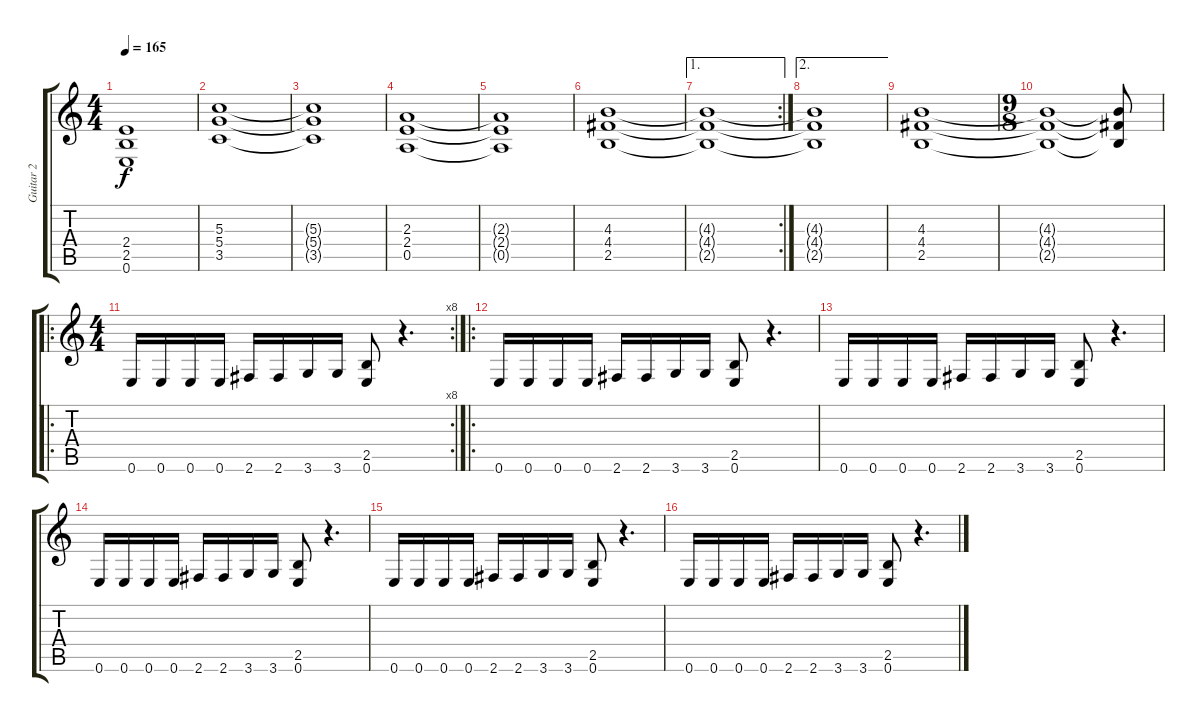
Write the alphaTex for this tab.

\track ("Guitar 2" "Guitar 2") {instrument distortionguitar}
\staff {score tabs}
\tuning (E4 B3 G3 D3 A2 E2) {hide}
\ts (4 4)
\tempo 165
\clef g2
\ks c
(2.4{t} 2.5{t} 0.6{t}).1{dy f} |
(5.3 5.4 3.5).1 |
(5.3{t} 5.4{t} 3.5{t}).1 |
(2.3 2.4 0.5).1 |
(2.3{t} 2.4{t} 0.5{t}).1 |
(4.3 4.4 2.5).1 |
\ae 1
\rc 2
(4.3{t} 4.4{t} 2.5{t}).1 |
\ae 2
(4.3{t} 4.4{t} 2.5{t}).1 |
(4.3 4.4 2.5).1 |
\ts (9 8)
(4.3{t} 4.4{t} 2.5{t}).1 (4.3{t} 4.4{t} 2.5{t}).8 |
\ro
\rc 8
\ts (4 4)
0.6.16{volume 16} 0.6.16 0.6.16 0.6.16 2.6.16 2.6.16 3.6.16 3.6.16 (2.5 0.6).8 r.4{d} |
\ro
0.6.16 0.6.16 0.6.16 0.6.16 2.6.16 2.6.16 3.6.16 3.6.16 (2.5 0.6).8 r.4{d} |
0.6.16 0.6.16 0.6.16 0.6.16 2.6.16 2.6.16 3.6.16 3.6.16 (2.5 0.6).8 r.4{d} |
0.6.16 0.6.16 0.6.16 0.6.16 2.6.16 2.6.16 3.6.16 3.6.16 (2.5 0.6).8 r.4{d} |
0.6.16 0.6.16 0.6.16 0.6.16 2.6.16 2.6.16 3.6.16 3.6.16 (2.5 0.6).8 r.4{d} |
0.6.16 0.6.16 0.6.16 0.6.16 2.6.16 2.6.16 3.6.16 3.6.16 (2.5 0.6).8 r.4{d}
